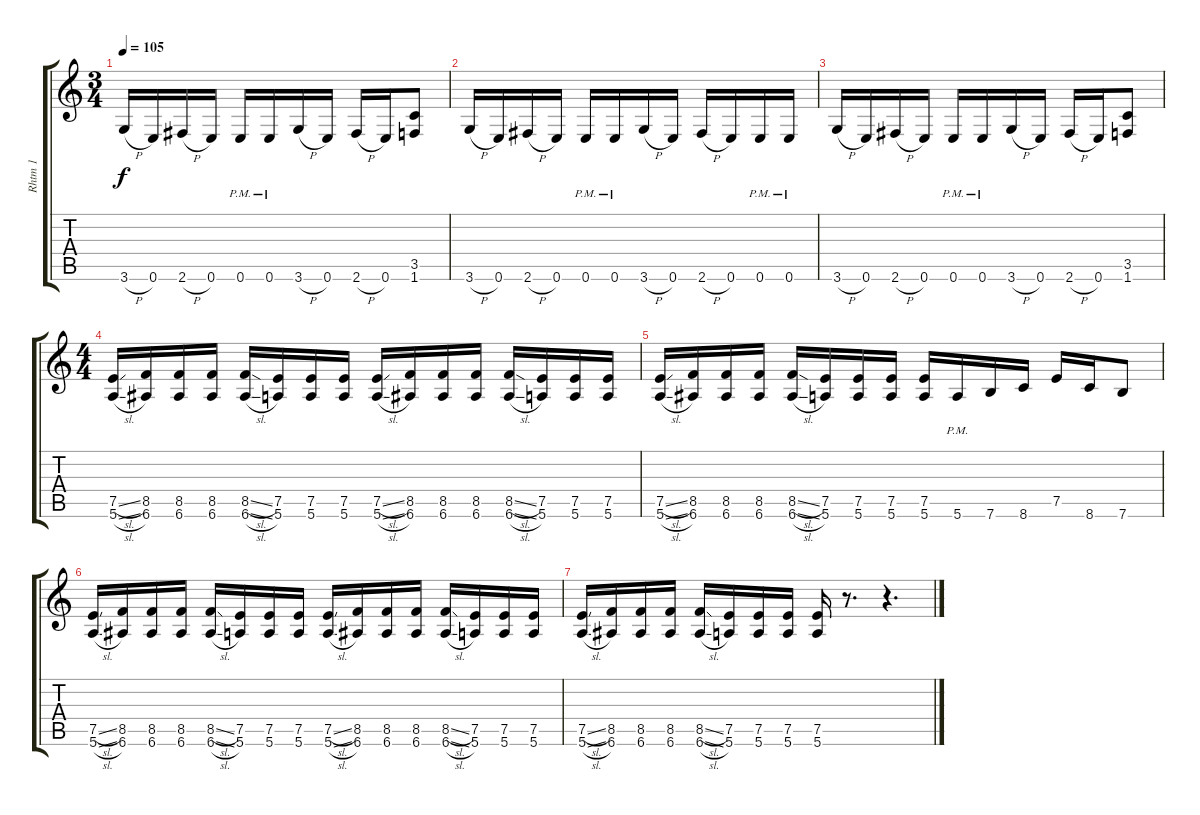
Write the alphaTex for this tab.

\track ("Rhtm 1" "Rhtm 1") {instrument distortionguitar}
\staff {score tabs}
\tuning (E4 B3 G3 D3 A2 E2) {hide}
\ts (3 4)
\tempo 105
\clef g2
\ks c
3.6{h}.16{dy f} 0.6.16 2.6{h}.16 0.6.16 0.6{pm}.16 0.6{pm}.16 3.6{h}.16 0.6.16 2.6{h}.16 0.6.16 (3.5 1.6).8 |
3.6{h}.16 0.6.16 2.6{h}.16 0.6.16 0.6{pm}.16 0.6{pm}.16 3.6{h}.16 0.6.16 2.6{h}.16 0.6.16 0.6{pm}.16 0.6{pm}.16 |
3.6{h}.16 0.6.16 2.6{h}.16 0.6.16 0.6{pm}.16 0.6{pm}.16 3.6{h}.16 0.6.16 2.6{h}.16 0.6.16 (3.5 1.6).8 |
\ts (4 4)
(7.5{sl} 5.6{sl}).16 (8.5 6.6).16 (8.5 6.6).16 (8.5 6.6).16 (8.5{sl} 6.6{sl}).16 (7.5 5.6).16 (7.5 5.6).16 (7.5 5.6).16 (7.5{sl} 5.6{sl}).16 (8.5 6.6).16 (8.5 6.6).16 (8.5 6.6).16 (8.5{sl} 6.6{sl}).16 (7.5 5.6).16 (7.5 5.6).16 (7.5 5.6).16 |
(7.5{sl} 5.6{sl}).16 (8.5 6.6).16 (8.5 6.6).16 (8.5 6.6).16 (8.5{sl} 6.6{sl}).16 (7.5 5.6).16 (7.5 5.6).16 (7.5 5.6).16 (7.5 5.6).16 5.6{pm}.16 7.6.16 8.6.16 7.5.16 8.6.16 7.6.8 |
(7.5{sl} 5.6{sl}).16 (8.5 6.6).16 (8.5 6.6).16 (8.5 6.6).16 (8.5{sl} 6.6{sl}).16 (7.5 5.6).16 (7.5 5.6).16 (7.5 5.6).16 (7.5{sl} 5.6{sl}).16 (8.5 6.6).16 (8.5 6.6).16 (8.5 6.6).16 (8.5{sl} 6.6{sl}).16 (7.5 5.6).16 (7.5 5.6).16 (7.5 5.6).16 |
(7.5{sl} 5.6{sl}).16 (8.5 6.6).16 (8.5 6.6).16 (8.5 6.6).16 (8.5{sl} 6.6{sl}).16 (7.5 5.6).16 (7.5 5.6).16 (7.5 5.6).16 (7.5 5.6).16 r.8{d} r.4{d}
